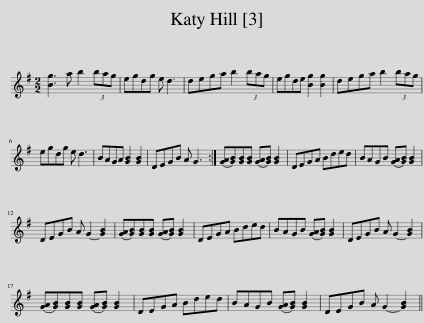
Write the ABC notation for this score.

X:1
L:1/8
M:2/2
I:linebreak $
K:G
V:1 treble
V:1
 [Bg]3 a b2 (3bag | egdg e d3 | dega b2 (3bag | egde [Bg]2 [Bg]2 | dega b2 (3bag |$ %5
 egdg e d3 | BAGA [GB]2 [GB]2 | DEGB A G3 :| ([GA][GB])[GB][GB] ([GA][GB]) [GB]2 | DEGA Bded | %10
 BAGB ([GA][GB]) [GB]2 |$ DEGB A G2- [GB]2 | ([GA][GB])[GB][GB] ([GA][GB]) [GB]2 | DEGA Bded | BAGB ([GA][GB]) [GB]2 | %15
 DEGB A G2- [GB]2 |$ ([GA][GB])[GB][GB] ([GA][GB]) [GB]2 | DEGA Bded | BAGB ([GA][GB]) [GB]2 | DEGB A G2- [GB]2 || %20
